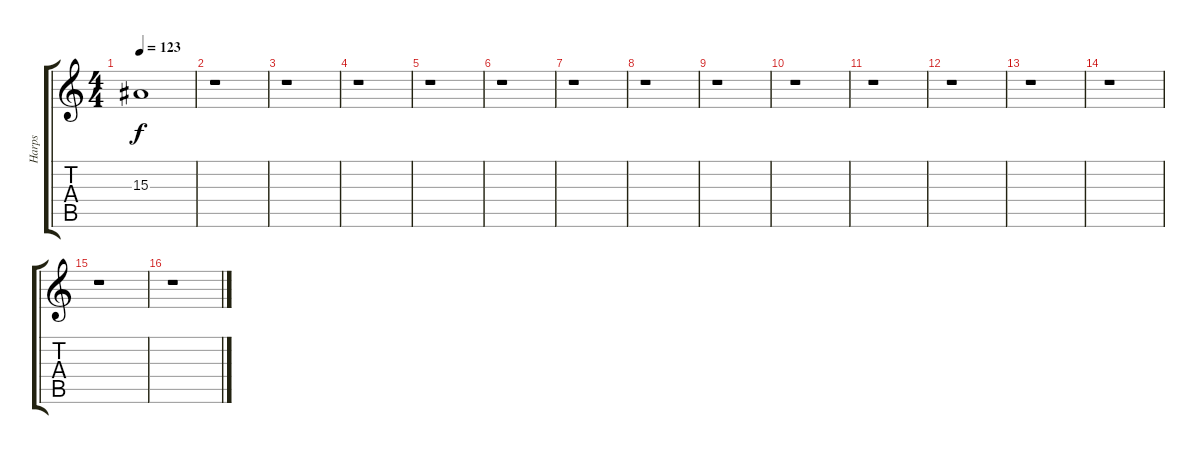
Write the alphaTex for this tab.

\track ("Harps" "Harps") {instrument orchestralharp}
\staff {score tabs}
\tuning (E4 B3 G3 D3 A2 E2) {hide}
\ts (4 4)
\tempo 123
\clef g2
\ks c
15.3.1{dy f} |
r.1 |
r.1 |
r.1 |
r.1 |
r.1 |
r.1 |
r.1 |
r.1 |
r.1 |
r.1 |
r.1 |
r.1 |
r.1 |
r.1 |
r.1
